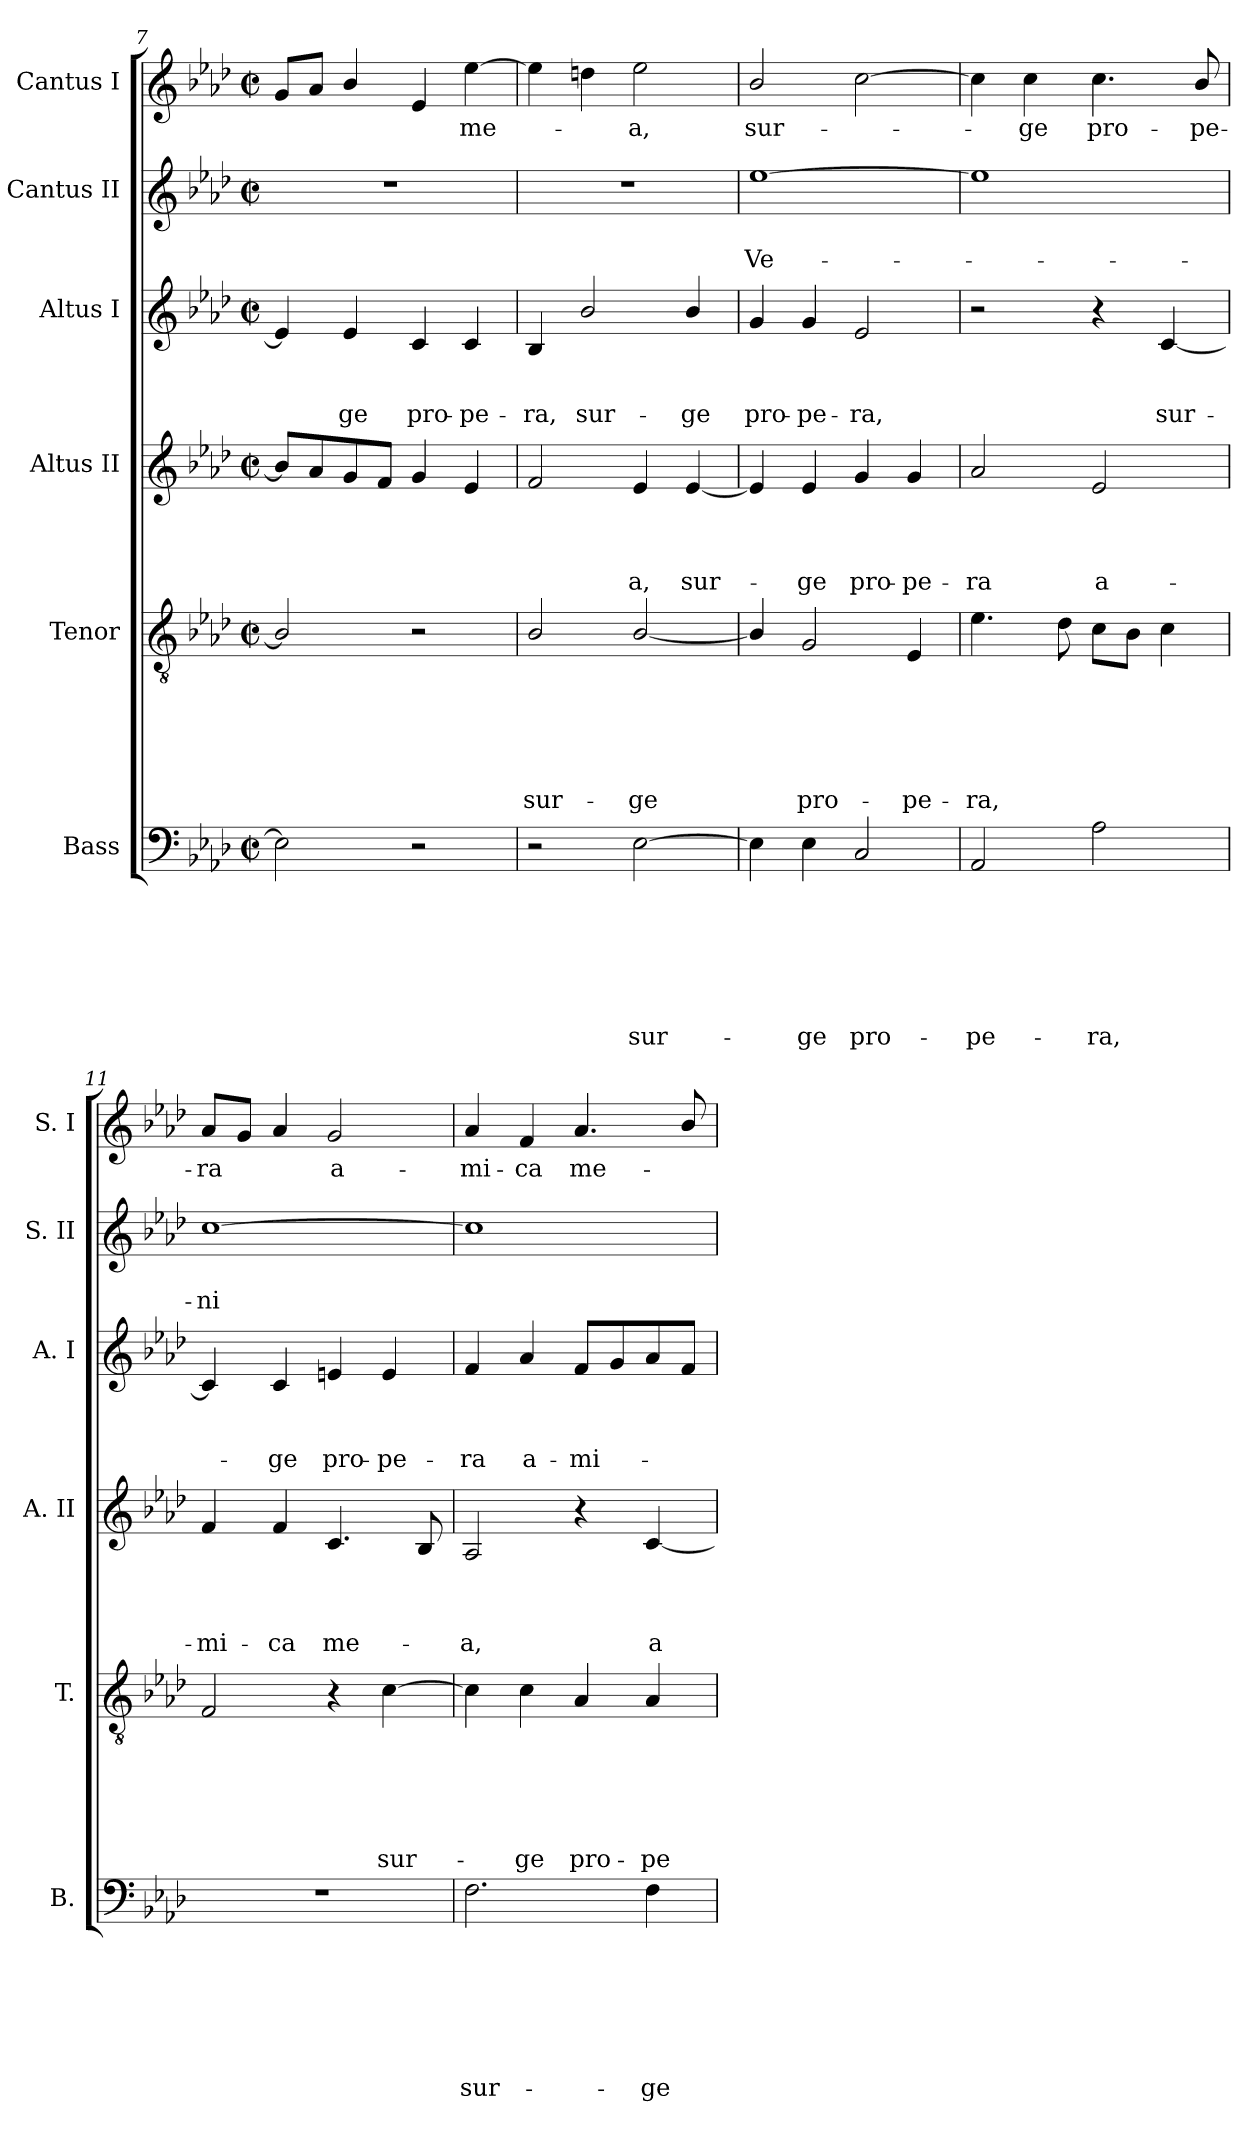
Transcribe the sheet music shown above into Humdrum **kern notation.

**kern	**text	**text	**text	**text	**text	**text	**text	**kern	**text	**text	**text	**text	**text	**text	**kern	**text	**text	**text	**text	**kern	**text	**text	**text	**kern	**text	**text	**kern	**text
*part6	*part6	*part6	*part6	*part6	*part6	*part6	*part6	*part5	*part5	*part5	*part5	*part5	*part5	*part5	*part4	*part4	*part4	*part4	*part4	*part3	*part3	*part3	*part3	*part2	*part2	*part2	*part1	*part1
*staff6	*staff6	*staff6	*staff6	*staff6	*staff6	*staff6	*staff6	*staff5	*staff5	*staff5	*staff5	*staff5	*staff5	*staff5	*staff4	*staff4	*staff4	*staff4	*staff4	*staff3	*staff3	*staff3	*staff3	*staff2	*staff2	*staff2	*staff1	*staff1
*I"Bass	*	*	*	*	*	*	*	*I"Tenor	*	*	*	*	*	*	*I"Altus II	*	*	*	*	*I"Altus I	*	*	*	*I"Cantus II	*	*	*I"Cantus I	*
*I'B.	*	*	*	*	*	*	*	*I'T.	*	*	*	*	*	*	*I'A. II	*	*	*	*	*I'A. I	*	*	*	*I'S. II	*	*	*I'S. I	*
!!LO:LB:g=z
*clefF4	*	*	*	*	*	*	*	*clefGv2	*	*	*	*	*	*	*clefG2	*	*	*	*	*clefG2	*	*	*	*clefG2	*	*	*clefG2	*
*k[b-e-a-d-]	*	*	*	*	*	*	*	*k[b-e-a-d-]	*	*	*	*	*	*	*k[b-e-a-d-]	*	*	*	*	*k[b-e-a-d-]	*	*	*	*k[b-e-a-d-]	*	*	*k[b-e-a-d-]	*
*A-:	*	*	*	*	*	*	*	*A-:	*	*	*	*	*	*	*A-:	*	*	*	*	*A-:	*	*	*	*A-:	*	*	*A-:	*
*M2/2	*	*	*	*	*	*	*	*M2/2	*	*	*	*	*	*	*M2/2	*	*	*	*	*M2/2	*	*	*	*M2/2	*	*	*M2/2	*
*met(c|)	*	*	*	*	*	*	*	*met(c|)	*	*	*	*	*	*	*met(c|)	*	*	*	*	*met(c|)	*	*	*	*met(c|)	*	*	*met(c|)	*
=7	=7	=7	=7	=7	=7	=7	=7	=7	=7	=7	=7	=7	=7	=7	=7	=7	=7	=7	=7	=7	=7	=7	=7	=7	=7	=7	=7	=7
2E-\]	.	.	.	.	.	.	.	2B-/]	.	.	.	.	.	.	8b-/L]	.	.	.	.	4e-/]	.	.	.	1r	.	.	8g/L	.
.	.	.	.	.	.	.	.	.	.	.	.	.	.	.	8a-/	.	.	.	.	.	.	.	.	.	.	.	8a-/J	.
!	!	!	!	!	!	!	!	!	!	!	!	!	!	!	!	!	!	!	!	!	!	!	!LO:LY:b	!	!	!	!	!
.	.	.	.	.	.	.	.	.	.	.	.	.	.	.	8g/	.	.	.	.	4e-/	.	.	-ge	.	.	.	4b-/	.
.	.	.	.	.	.	.	.	.	.	.	.	.	.	.	8f/J	.	.	.	.	.	.	.	.	.	.	.	.	.
!	!	!	!	!	!	!	!	!	!	!	!	!	!	!	!	!	!	!	!	!	!	!	!LO:LY:b	!	!	!	!	!
2r	.	.	.	.	.	.	.	2r	.	.	.	.	.	.	4g/	.	.	.	.	4c/	.	.	pro-	.	.	.	4e-/	.
!	!	!	!	!	!	!	!	!	!	!	!	!	!	!	!	!	!	!	!	!	!	!	!LO:LY:b:rj	!	!	!	!	!LO:LY:b
.	.	.	.	.	.	.	.	.	.	.	.	.	.	.	4e-/	.	.	.	.	4c/	.	.	-pe-	.	.	.	[>4ee-\	me-
=8	=8	=8	=8	=8	=8	=8	=8	=8	=8	=8	=8	=8	=8	=8	=8	=8	=8	=8	=8	=8	=8	=8	=8	=8	=8	=8	=8	=8
!	!	!	!	!	!	!	!	!	!	!	!	!	!	!LO:LY:b	!	!	!	!	!	!	!	!	!LO:LY:b	!	!	!	!	!
2r	.	.	.	.	.	.	.	2B-/	.	.	.	.	.	sur-	2f/	.	.	.	.	4B-/	.	.	-ra,	1r	.	.	4ee-\]	.
!	!	!	!	!	!	!	!	!	!	!	!	!	!	!	!	!	!	!	!	!	!	!	!LO:LY:b	!	!	!	!	!
.	.	.	.	.	.	.	.	.	.	.	.	.	.	.	.	.	.	.	.	2b-/	.	.	sur-	.	.	.	4ddn\	.
!	!	!	!	!	!	!	!LO:LY:b	!	!	!	!	!	!	!LO:LY:b	!	!	!	!	!LO:LY:b	!	!	!	!	!	!	!	!	!LO:LY:b
[>2E-\	.	.	.	.	.	.	sur-	[<2B-/	.	.	.	.	.	-ge	4e-/	.	.	.	-a,	.	.	.	.	.	.	.	2ee-\	-a,
!	!	!	!	!	!	!	!	!	!	!	!	!	!	!	!	!	!	!	!LO:LY:b	!	!	!	!LO:LY:b	!	!	!	!	!
.	.	.	.	.	.	.	.	.	.	.	.	.	.	.	[<4e-/	.	.	.	sur-	4b-/	.	.	-ge	.	.	.	.	.
=9	=9	=9	=9	=9	=9	=9	=9	=9	=9	=9	=9	=9	=9	=9	=9	=9	=9	=9	=9	=9	=9	=9	=9	=9	=9	=9	=9	=9
!	!	!	!	!	!	!	!	!	!	!	!	!	!	!	!	!	!	!	!	!	!	!	!LO:LY:b	!	!	!LO:LY:b	!	!LO:LY:b
4E-\]	.	.	.	.	.	.	.	4B-/]	.	.	.	.	.	.	4e-/]	.	.	.	.	4g/	.	.	pro-	[>1ee-	.	Ve-	2b-/	sur-
!	!	!	!	!	!	!	!LO:LY:b	!	!	!	!	!	!	!LO:LY:b	!	!	!	!	!LO:LY:b	!	!	!	!LO:LY:b	!	!	!	!	!
4E-\	.	.	.	.	.	.	-ge	2G/	.	.	.	.	.	pro-	4e-/	.	.	.	-ge	4g/	.	.	-pe-	.	.	.	.	.
!	!	!	!	!	!	!	!LO:LY:b	!	!	!	!	!	!	!	!	!	!	!	!LO:LY:b	!	!	!	!LO:LY:b	!	!	!	!	!
2C/	.	.	.	.	.	.	pro-	.	.	.	.	.	.	.	4g/	.	.	.	pro-	2e-/	.	.	-ra,	.	.	.	[>2cc\	.
!	!	!	!	!	!	!	!	!	!	!	!	!	!	!LO:LY:b	!	!	!	!	!LO:LY:b:rj	!	!	!	!	!	!	!	!	!
.	.	.	.	.	.	.	.	4E-/	.	.	.	.	.	-pe-	4g/	.	.	.	-pe-	.	.	.	.	.	.	.	.	.
=10	=10	=10	=10	=10	=10	=10	=10	=10	=10	=10	=10	=10	=10	=10	=10	=10	=10	=10	=10	=10	=10	=10	=10	=10	=10	=10	=10	=10
!	!	!	!	!	!	!	!LO:LY:b	!	!	!	!	!	!	!LO:LY:b	!	!	!	!	!LO:LY:b	!	!	!	!	!	!	!	!	!
2AA-/	.	.	.	.	.	.	-pe-	4.e-\	.	.	.	.	.	-ra,	2a-/	.	.	.	-ra	2r	.	.	.	1ee-]	.	.	4cc\]	.
!	!	!	!	!	!	!	!	!	!	!	!	!	!	!	!	!	!	!	!	!	!	!	!	!	!	!	!	!LO:LY:b
.	.	.	.	.	.	.	.	.	.	.	.	.	.	.	.	.	.	.	.	.	.	.	.	.	.	.	4cc\	-ge
.	.	.	.	.	.	.	.	8d-\	.	.	.	.	.	.	.	.	.	.	.	.	.	.	.	.	.	.	.	.
!	!	!	!	!	!	!	!LO:LY:b	!	!	!	!	!	!	!	!	!	!	!	!LO:LY:b	!	!	!	!	!	!	!	!	!LO:LY:b
2A-\	.	.	.	.	.	.	-ra,	8c\L	.	.	.	.	.	.	2e-/	.	.	.	a-	4r	.	.	.	.	.	.	4.cc\	pro-
.	.	.	.	.	.	.	.	8B-\J	.	.	.	.	.	.	.	.	.	.	.	.	.	.	.	.	.	.	.	.
!	!	!	!	!	!	!	!	!	!	!	!	!	!	!	!	!	!	!	!	!	!	!	!LO:LY:b	!	!	!	!	!
.	.	.	.	.	.	.	.	4c\	.	.	.	.	.	.	.	.	.	.	.	[<4c/	.	.	sur-	.	.	.	.	.
!	!	!	!	!	!	!	!	!	!	!	!	!	!	!	!	!	!	!	!	!	!	!	!	!	!	!	!	!LO:LY:b
.	.	.	.	.	.	.	.	.	.	.	.	.	.	.	.	.	.	.	.	.	.	.	.	.	.	.	8b-/	-pe-
=11	=11	=11	=11	=11	=11	=11	=11	=11	=11	=11	=11	=11	=11	=11	=11	=11	=11	=11	=11	=11	=11	=11	=11	=11	=11	=11	=11	=11
!	!	!	!	!	!	!	!	!	!	!	!	!	!	!	!	!	!	!	!LO:LY:b	!	!	!	!	!	!	!LO:LY:b	!	!LO:LY:b
1r	.	.	.	.	.	.	.	2F/	.	.	.	.	.	.	4f/	.	.	.	-mi-	4c/]	.	.	.	[>1cc	.	-ni	8a-/L	-ra
.	.	.	.	.	.	.	.	.	.	.	.	.	.	.	.	.	.	.	.	.	.	.	.	.	.	.	8g/J	.
!	!	!	!	!	!	!	!	!	!	!	!	!	!	!	!	!	!	!	!LO:LY:b	!	!	!	!LO:LY:b	!	!	!	!	!
.	.	.	.	.	.	.	.	.	.	.	.	.	.	.	4f/	.	.	.	-ca	4c/	.	.	-ge	.	.	.	4a-/	.
!	!	!	!	!	!	!	!	!	!	!	!	!	!	!	!	!	!	!	!LO:LY:b	!	!	!	!LO:LY:b	!	!	!	!	!LO:LY:b
.	.	.	.	.	.	.	.	4r	.	.	.	.	.	.	4.c/	.	.	.	me-	4en/	.	.	pro-	.	.	.	2g/	a-
!	!	!	!	!	!	!	!	!	!	!	!	!	!	!LO:LY:b	!	!	!	!	!	!	!	!	!LO:LY:b:rj	!	!	!	!	!
.	.	.	.	.	.	.	.	[>4c\	.	.	.	.	.	sur-	.	.	.	.	.	4e/	.	.	-pe-	.	.	.	.	.
.	.	.	.	.	.	.	.	.	.	.	.	.	.	.	8B-/	.	.	.	.	.	.	.	.	.	.	.	.	.
=12	=12	=12	=12	=12	=12	=12	=12	=12	=12	=12	=12	=12	=12	=12	=12	=12	=12	=12	=12	=12	=12	=12	=12	=12	=12	=12	=12	=12
!	!	!	!	!	!	!	!LO:LY:b	!	!	!	!	!	!	!	!	!	!	!	!LO:LY:b	!	!	!	!LO:LY:b	!	!	!	!	!LO:LY:b
2.F\	.	.	.	.	.	.	sur-	4c\]	.	.	.	.	.	.	2A-/	.	.	.	-a,	4f/	.	.	-ra	1cc]	.	.	4a-/	-mi-
!	!	!	!	!	!	!	!	!	!	!	!	!	!	!LO:LY:b	!	!	!	!	!	!	!	!	!LO:LY:b	!	!	!	!	!LO:LY:b:rj
.	.	.	.	.	.	.	.	4c\	.	.	.	.	.	-ge	.	.	.	.	.	4a-/	.	.	a-	.	.	.	4f/	-ca
!	!	!	!	!	!	!	!	!	!	!	!	!	!	!LO:LY:b	!	!	!	!	!	!	!	!	!LO:LY:b	!	!	!	!	!LO:LY:b
.	.	.	.	.	.	.	.	4A-/	.	.	.	.	.	pro-	4r	.	.	.	.	8f/L	.	.	-mi-	.	.	.	4.a-/	me-
.	.	.	.	.	.	.	.	.	.	.	.	.	.	.	.	.	.	.	.	8g/	.	.	.	.	.	.	.	.
!	!	!	!	!	!	!	!LO:LY:b	!	!	!	!	!	!	!LO:LY:b	!	!	!	!	!LO:LY:b	!	!	!	!	!	!	!	!	!
4F\	.	.	.	.	.	.	-ge	4A-/	.	.	.	.	.	-pe-	[>4c/	.	.	.	a-	8a-/	.	.	.	.	.	.	.	.
.	.	.	.	.	.	.	.	.	.	.	.	.	.	.	.	.	.	.	.	8f/J	.	.	.	.	.	.	8b-/	.
=	=	=	=	=	=	=	=	=	=	=	=	=	=	=	=	=	=	=	=	=	=	=	=	=	=	=	=	=
*-	*-	*-	*-	*-	*-	*-	*-	*-	*-	*-	*-	*-	*-	*-	*-	*-	*-	*-	*-	*-	*-	*-	*-	*-	*-	*-	*-	*-
